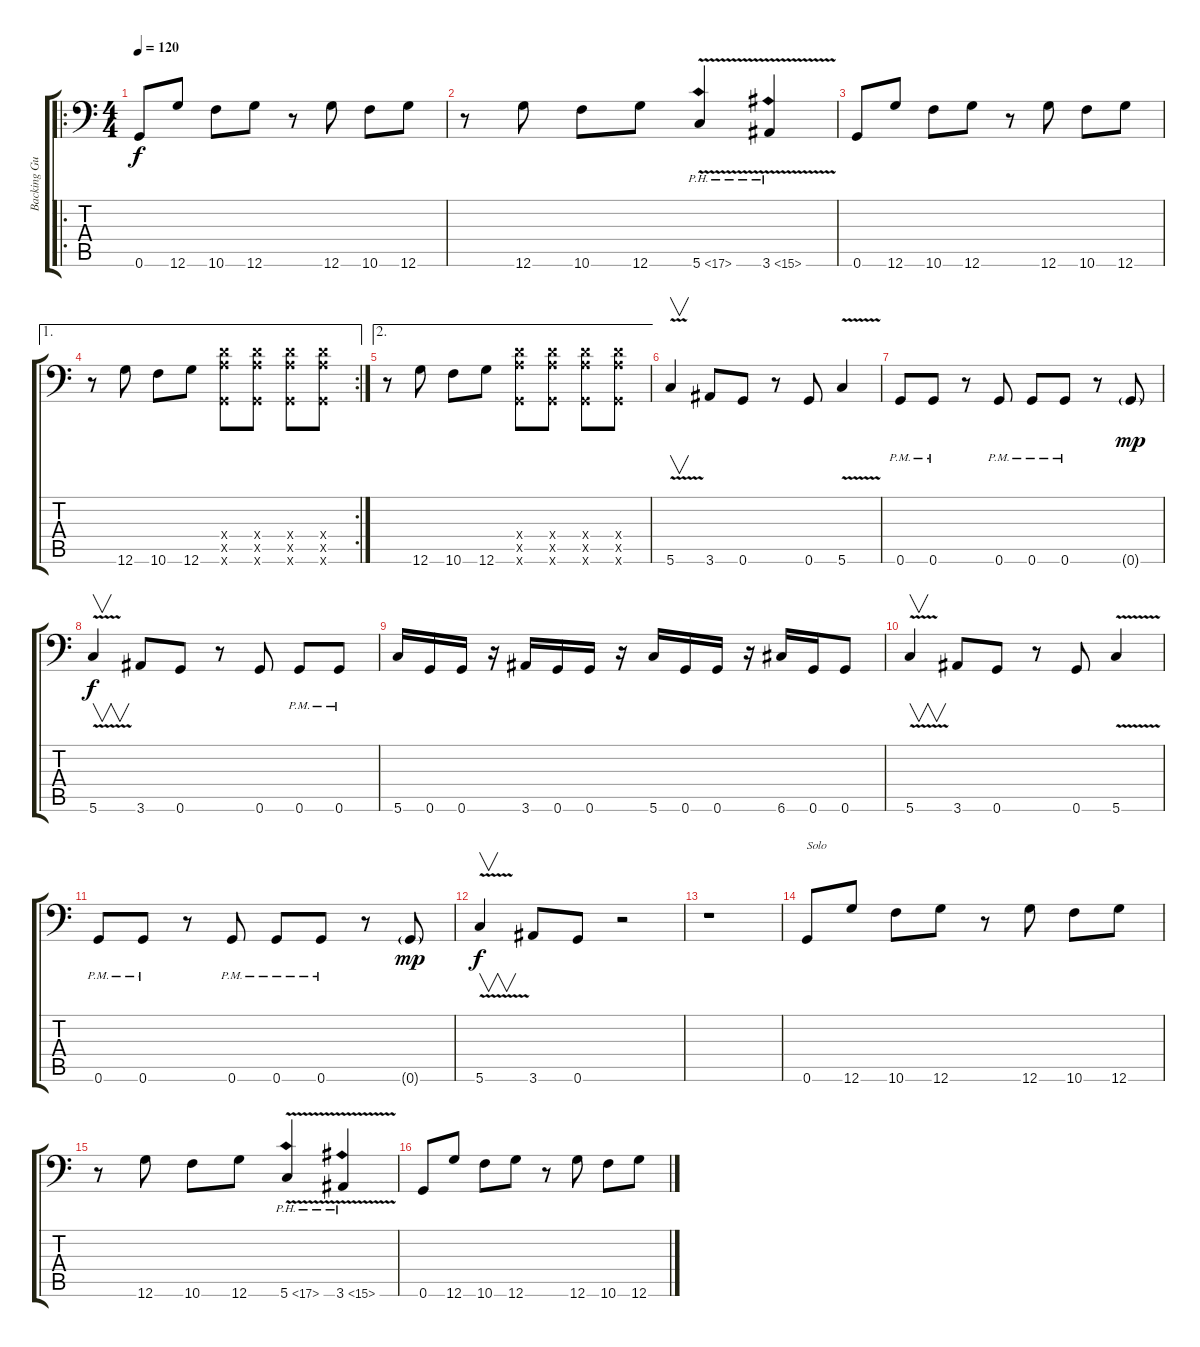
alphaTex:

\track ("Backing Guitar" "Backing Gu") {instrument overdrivenguitar}
\staff {score tabs}
\tuning (E4 B3 G3 D3 A2 G1) {hide}
\ro
\ts (4 4)
\tempo 120
\clef f4
\ks c
0.6.8{dy f} 12.6.8 10.6.8 12.6.8 r.8 12.6.8 10.6.8 12.6.8 |
r.8 12.6.8 10.6.8 12.6.8 5.6{ph 12 v}.4 3.6{ph 12 v}.4 |
0.6.8 12.6.8 10.6.8 12.6.8 r.8 12.6.8 10.6.8 12.6.8 |
\ae 1
\rc 2
r.8 12.6.8 10.6.8 12.6.8 (0.4{x} 0.5{x} 0.6{x}).8 (0.4{x} 0.5{x} 0.6{x}).8 (0.4{x} 0.5{x} 0.6{x}).8 (0.4{x} 0.5{x} 0.6{x}).8 |
\ae 2
r.8 12.6.8 10.6.8 12.6.8 (0.4{x} 0.5{x} 0.6{x}).8 (0.4{x} 0.5{x} 0.6{x}).8 (0.4{x} 0.5{x} 0.6{x}).8 (0.4{x} 0.5{x} 0.6{x}).8 |
5.6{v}.4{v} 3.6.8 0.6.8 r.8 0.6.8 5.6{v}.4 |
0.6{pm}.8 0.6{pm}.8 r.8 0.6{pm}.8 0.6{pm}.8 0.6{pm}.8 r.8 0.6{g}.8{dy mp} |
5.6{v}.4{v dy f} 3.6.8 0.6.8 r.8 0.6.8 0.6{pm}.8 0.6{pm}.8 |
5.6.16 0.6.16 0.6.16 r.16 3.6.16 0.6.16 0.6.16 r.16 5.6.16 0.6.16 0.6.16 r.16 6.6.16 0.6.16 0.6.8 |
5.6{v}.4{v} 3.6.8 0.6.8 r.8 0.6.8 5.6{v}.4 |
0.6{pm}.8 0.6{pm}.8 r.8 0.6{pm}.8 0.6{pm}.8 0.6{pm}.8 r.8 0.6{g}.8{dy mp} |
5.6{v}.4{v dy f} 3.6.8 0.6.8 r.2 |
r.1 |
0.6.8{txt "Solo" volume 8} 12.6.8 10.6.8 12.6.8 r.8 12.6.8 10.6.8 12.6.8 |
r.8 12.6.8 10.6.8 12.6.8 5.6{ph 12 v}.4 3.6{ph 12 v}.4 |
0.6.8 12.6.8 10.6.8 12.6.8 r.8 12.6.8 10.6.8 12.6.8
